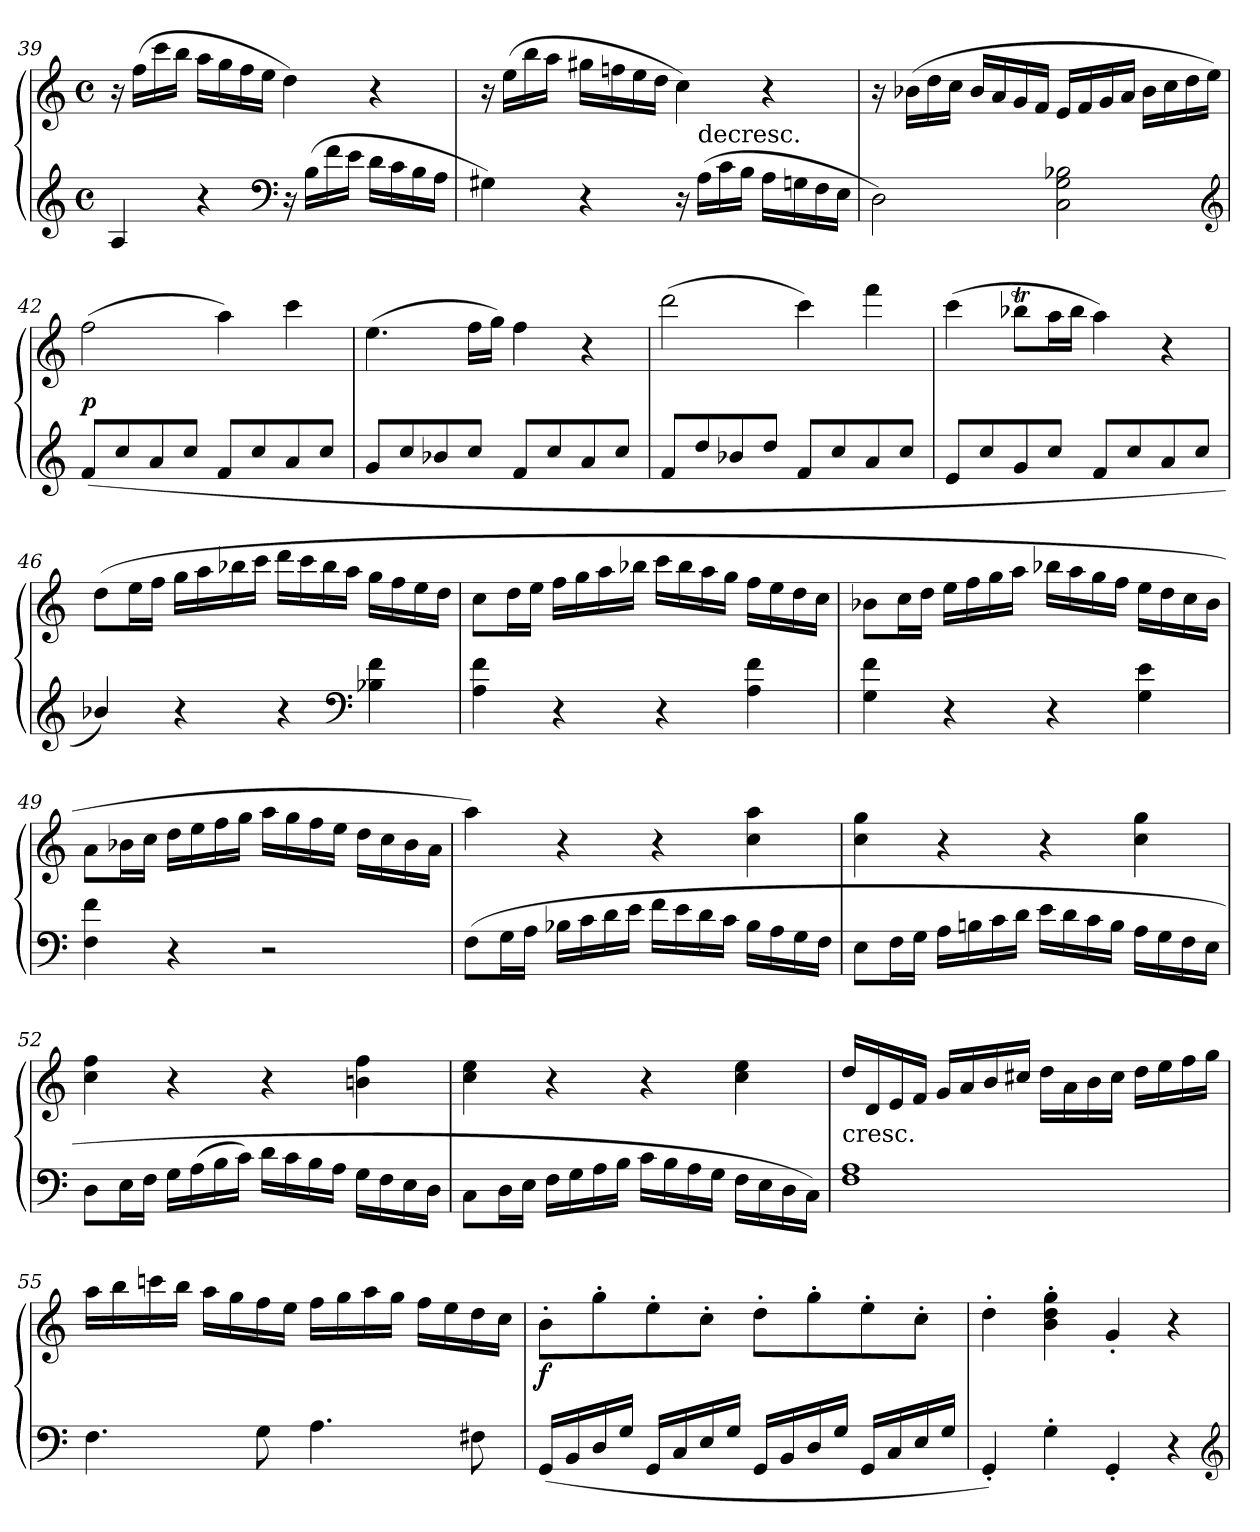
**kern	**kern	**dynam
*part1	*part1	*part1
*staff2	*staff1	*staff1/2
*clefG2	*clefG2	*
*k[]	*k[]	*
*M4/4	*M4/4	*
*met(c)	*met(c)	*
=39	=39	=39
4A	16r	.
.	(16ffLL	.
.	16ccc	.
.	16bbJJ	.
4r	16aaLL	.
.	16gg	.
.	16ff	.
.	16eeJJ	.
*clefF4	*	*
16r	4dd)	.
(16BLL	.	.
16f	.	.
16eJJ	.	.
16dLL	4r	.
16c	.	.
16B	.	.
16AJJ	.	.
=40	=40	=40
*	*^	*
4G#X)	16r	2ryy	.
.	(16eeLL	.	.
.	16bb	.	.
.	16aaJJ	.	.
4r	16gg#XLL	.	.
.	16ffn	.	.
.	16ee	.	.
.	16ddJJ	.	.
16r	4cc)	16ryy	.
!	!	!LO:TX:c:t=decresc.	!
(16ALL	.	4..ryy	.
16c	.	.	.
16BJJ	.	.	.
16ALL	4r	.	.
16Gn	.	.	.
16F	.	.	.
16EJJ	.	.	.
*	*v	*v	*
=41	=41	=41
2D)	16r	.
.	(16b-XLL	.
.	16dd	.
.	16ccJJ	.
.	16b-LL	.
.	16a	.
.	16g	.
.	16fJJ	.
2C 2G 2B-X	16eLL	.
.	16f	.
.	16g	.
.	16aJJ	.
.	16b-LL	.
.	16cc	.
.	16dd	.
.	16eeJJ)	.
*clefG2	*	*
=42	=42	=42
(8fL	(2ff	p
8cc	.	.
8a	.	.
8ccJ	.	.
8fL	4aa)	.
8cc	.	.
8a	4ccc	.
8ccJ	.	.
=43	=43	=43
8gL	(4.ee	.
8cc	.	.
8b-X	.	.
8ccJ	16ffLL	.
.	16ggJJ)	.
8fL	4ff	.
8cc	.	.
8a	4r	.
8ccJ	.	.
=44	=44	=44
8fL	(2ddd	.
8dd	.	.
8b-X	.	.
8ddJ	.	.
8fL	4ccc)	.
8cc	.	.
8a	4fff	.
8ccJ	.	.
=45	=45	=45
8eL	(4ccc	.
8cc	.	.
8g	8bb-XTL	.
8ccJ	16aaL	.
.	16bb-JJ	.
8fL	4aa)	.
8cc	.	.
8a	4r	.
8ccJ	.	.
=46	=46	=46
4b-X/)	(8ddL	.
.	16eeL	.
.	16ffJJ	.
4r	16ggLL	.
.	16aa	.
.	16bb-X	.
.	16cccJJ	.
4r	16dddLL	.
.	16ccc	.
.	16bb-	.
.	16aaJJ	.
*clefF4	*	*
4B-X 4f	16ggLL	.
.	16ff	.
.	16ee	.
.	16ddJJ	.
=47	=47	=47
4A 4f	8ccL	.
.	16ddL	.
.	16eeJJ	.
4r	16ffLL	.
.	16gg	.
.	16aa	.
.	16bb-XJJ	.
4r	16cccLL	.
.	16bb-	.
.	16aa	.
.	16ggJJ	.
4A 4f	16ffLL	.
.	16ee	.
.	16dd	.
.	16ccJJ	.
=48	=48	=48
4G 4f	8b-XL	.
.	16ccL	.
.	16ddJJ	.
4r	16eeLL	.
.	16ff	.
.	16gg	.
.	16aaJJ	.
4r	16bb-XLL	.
.	16aa	.
.	16gg	.
.	16ffJJ	.
4G 4e	16eeLL	.
.	16dd	.
.	16cc	.
.	16b-JJ	.
=49	=49	=49
4F 4f	8aL	.
.	16b-XL	.
.	16ccJJ	.
4r	16ddLL	.
.	16ee	.
.	16ff	.
.	16ggJJ	.
2r	16aaLL	.
.	16gg	.
.	16ff	.
.	16eeJJ	.
.	16ddLL	.
.	16cc	.
.	16b-	.
.	16aJJ	.
=50	=50	=50
(8FL	4aa)	.
16GL	.	.
16AJJ	.	.
16B-XLL	4r	.
16c	.	.
16d	.	.
16eJJ	.	.
16fLL	4r	.
16e	.	.
16d	.	.
16cJJ	.	.
16B-LL	4cc 4aa	.
16A	.	.
16G	.	.
16FJJ	.	.
=51	=51	=51
8EL	4cc 4gg	.
16FL	.	.
16GJJ	.	.
16ALL	4r	.
16Bn	.	.
16c	.	.
16dJJ	.	.
16eLL	4r	.
16d	.	.
16c	.	.
16BJJ	.	.
16ALL	4cc 4gg	.
16G	.	.
16F	.	.
16EJJ	.	.
=52	=52	=52
8DL	4cc 4ff	.
16EL	.	.
16FJJ	.	.
16GLL	4r	.
(16A	.	.
16B	.	.
16cJJ)	.	.
16dLL	4r	.
16c	.	.
16B	.	.
16AJJ	.	.
16GLL	4bn 4ff	.
16F	.	.
16E	.	.
16DJJ	.	.
=53	=53	=53
8CL	4cc 4ee	.
16DL	.	.
16EJJ	.	.
16FLL	4r	.
16G	.	.
16A	.	.
16BJJ	.	.
16cLL	4r	.
16B	.	.
16A	.	.
16GJJ	.	.
16FLL	4cc 4ee	.
16E	.	.
16D	.	.
16CJJ)	.	.
=54	=54	=54
!	!LO:TX:c:t=cresc.	!
1F 1A	16ddLL	.
.	16d	.
.	16e	.
.	16fJJ	.
.	16gLL	.
.	16a	.
.	16b	.
.	16cc#XJJ	.
.	16ddLL	.
.	16a	.
.	16b	.
.	16cc#JJ	.
.	16ddLL	.
.	16ee	.
.	16ff	.
.	16ggJJ	.
=55	=55	=55
4.F	16aaLL	.
.	16bb	.
.	16cccn	.
.	16bbJJ	.
.	16aaLL	.
.	16gg	.
8G	16ff	.
.	16eeJJ	.
4.A	16ffLL	.
.	16gg	.
.	16aa	.
.	16ggJJ	.
.	16ffLL	.
.	16ee	.
8F#X	16dd	.
.	16ccJJ	.
=56	=56	=56
(16GGLL	8b'L	f
16BB	.	.
16D	8gg'	.
16GJJ	.	.
16GGLL	8ee'	.
16C	.	.
16E	8cc'J	.
16GJJ	.	.
16GGLL	8dd'L	.
16BB	.	.
16D	8gg'	.
16GJJ	.	.
16GGLL	8ee'	.
16C	.	.
16E	8cc'J	.
16GJJ	.	.
=57	=57	=57
4GG')	4dd'	.
4G'	4b' 4dd' 4gg'	.
4GG'	4g'	.
4r	4r	.
*clefG2	*	*
=	=	=
*-	*-	*-
